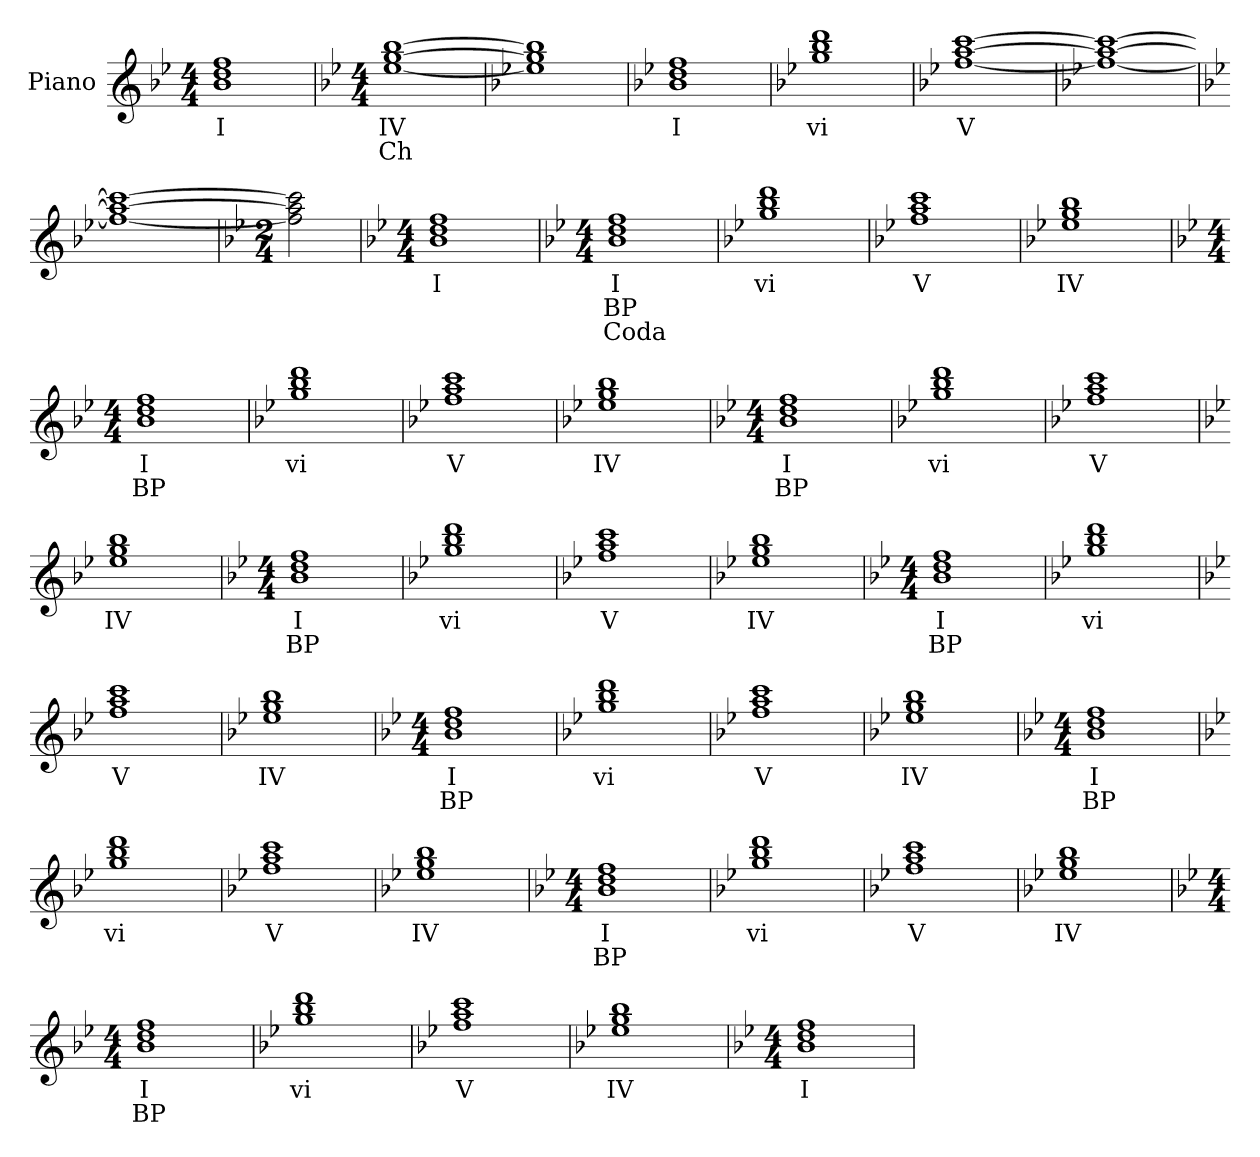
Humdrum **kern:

**kern	**text	**text	**text
*part1	*part1	*part1	*part1
*staff1	*staff1	*staff1	*staff1
*I"Piano	*	*	*
*I'Pno	*	*	*
*k[b-e-]	*	*	*
*B-:	*	*	*
*M4/4	*	*	*
=	=	=	=
1b- 1dd 1ff	I	.	.
=	=	=	=
*k[b-e-]	*	*	*
*B-:	*	*	*
*M4/4	*	*	*
[1ee- [1gg [1bb-	IV	Ch	.
=	=	=	=
*k[b-e-]	*	*	*
*B-:	*	*	*
1ee-] 1gg] 1bb-]	.	.	.
=	=	=	=
*k[b-e-]	*	*	*
*B-:	*	*	*
1b- 1dd 1ff	I	.	.
=	=	=	=
*k[b-e-]	*	*	*
*B-:	*	*	*
1gg 1bb- 1ddd	vi	.	.
=	=	=	=
*k[b-e-]	*	*	*
*B-:	*	*	*
[1ff [1aa [1ccc	V	.	.
=	=	=	=
*k[b-e-]	*	*	*
*B-:	*	*	*
1ff_ 1aa_ 1ccc_	.	.	.
=	=	=	=
*k[b-e-]	*	*	*
*B-:	*	*	*
1ff_ 1aa_ 1ccc_	.	.	.
=	=	=	=
*k[b-e-]	*	*	*
*B-:	*	*	*
*M2/4	*	*	*
2ff] 2aa] 2ccc]	.	.	.
=	=	=	=
*k[b-e-]	*	*	*
*B-:	*	*	*
*M4/4	*	*	*
1b- 1dd 1ff	I	.	.
=	=	=	=
*k[b-e-]	*	*	*
*B-:	*	*	*
*M4/4	*	*	*
1b- 1dd 1ff	I	BP	Coda
=	=	=	=
*k[b-e-]	*	*	*
*B-:	*	*	*
1gg 1bb- 1ddd	vi	.	.
=	=	=	=
*k[b-e-]	*	*	*
*B-:	*	*	*
1ff 1aa 1ccc	V	.	.
=	=	=	=
*k[b-e-]	*	*	*
*B-:	*	*	*
1ee- 1gg 1bb-	IV	.	.
=	=	=	=
*k[b-e-]	*	*	*
*B-:	*	*	*
*M4/4	*	*	*
1b- 1dd 1ff	I	BP	.
=	=	=	=
*k[b-e-]	*	*	*
*B-:	*	*	*
1gg 1bb- 1ddd	vi	.	.
=	=	=	=
*k[b-e-]	*	*	*
*B-:	*	*	*
1ff 1aa 1ccc	V	.	.
=	=	=	=
*k[b-e-]	*	*	*
*B-:	*	*	*
1ee- 1gg 1bb-	IV	.	.
=	=	=	=
*k[b-e-]	*	*	*
*B-:	*	*	*
*M4/4	*	*	*
1b- 1dd 1ff	I	BP	.
=	=	=	=
*k[b-e-]	*	*	*
*B-:	*	*	*
1gg 1bb- 1ddd	vi	.	.
=	=	=	=
*k[b-e-]	*	*	*
*B-:	*	*	*
1ff 1aa 1ccc	V	.	.
=	=	=	=
*k[b-e-]	*	*	*
*B-:	*	*	*
1ee- 1gg 1bb-	IV	.	.
=	=	=	=
*k[b-e-]	*	*	*
*B-:	*	*	*
*M4/4	*	*	*
1b- 1dd 1ff	I	BP	.
=	=	=	=
*k[b-e-]	*	*	*
*B-:	*	*	*
1gg 1bb- 1ddd	vi	.	.
=	=	=	=
*k[b-e-]	*	*	*
*B-:	*	*	*
1ff 1aa 1ccc	V	.	.
=	=	=	=
*k[b-e-]	*	*	*
*B-:	*	*	*
1ee- 1gg 1bb-	IV	.	.
=	=	=	=
*k[b-e-]	*	*	*
*B-:	*	*	*
*M4/4	*	*	*
1b- 1dd 1ff	I	BP	.
=	=	=	=
*k[b-e-]	*	*	*
*B-:	*	*	*
1gg 1bb- 1ddd	vi	.	.
=	=	=	=
*k[b-e-]	*	*	*
*B-:	*	*	*
1ff 1aa 1ccc	V	.	.
=	=	=	=
*k[b-e-]	*	*	*
*B-:	*	*	*
1ee- 1gg 1bb-	IV	.	.
=	=	=	=
*k[b-e-]	*	*	*
*B-:	*	*	*
*M4/4	*	*	*
1b- 1dd 1ff	I	BP	.
=	=	=	=
*k[b-e-]	*	*	*
*B-:	*	*	*
1gg 1bb- 1ddd	vi	.	.
=	=	=	=
*k[b-e-]	*	*	*
*B-:	*	*	*
1ff 1aa 1ccc	V	.	.
=	=	=	=
*k[b-e-]	*	*	*
*B-:	*	*	*
1ee- 1gg 1bb-	IV	.	.
=	=	=	=
*k[b-e-]	*	*	*
*B-:	*	*	*
*M4/4	*	*	*
1b- 1dd 1ff	I	BP	.
=	=	=	=
*k[b-e-]	*	*	*
*B-:	*	*	*
1gg 1bb- 1ddd	vi	.	.
=	=	=	=
*k[b-e-]	*	*	*
*B-:	*	*	*
1ff 1aa 1ccc	V	.	.
=	=	=	=
*k[b-e-]	*	*	*
*B-:	*	*	*
1ee- 1gg 1bb-	IV	.	.
=	=	=	=
*k[b-e-]	*	*	*
*B-:	*	*	*
*M4/4	*	*	*
1b- 1dd 1ff	I	BP	.
=	=	=	=
*k[b-e-]	*	*	*
*B-:	*	*	*
1gg 1bb- 1ddd	vi	.	.
=	=	=	=
*k[b-e-]	*	*	*
*B-:	*	*	*
1ff 1aa 1ccc	V	.	.
=	=	=	=
*k[b-e-]	*	*	*
*B-:	*	*	*
1ee- 1gg 1bb-	IV	.	.
=	=	=	=
*k[b-e-]	*	*	*
*B-:	*	*	*
*M4/4	*	*	*
1b- 1dd 1ff	I	BP	.
=	=	=	=
*k[b-e-]	*	*	*
*B-:	*	*	*
1gg 1bb- 1ddd	vi	.	.
=	=	=	=
*k[b-e-]	*	*	*
*B-:	*	*	*
1ff 1aa 1ccc	V	.	.
=	=	=	=
*k[b-e-]	*	*	*
*B-:	*	*	*
1ee- 1gg 1bb-	IV	.	.
=	=	=	=
*k[b-e-]	*	*	*
*B-:	*	*	*
*M4/4	*	*	*
1b- 1dd 1ff	I	.	.
=	=	=	=
*-	*-	*-	*-
